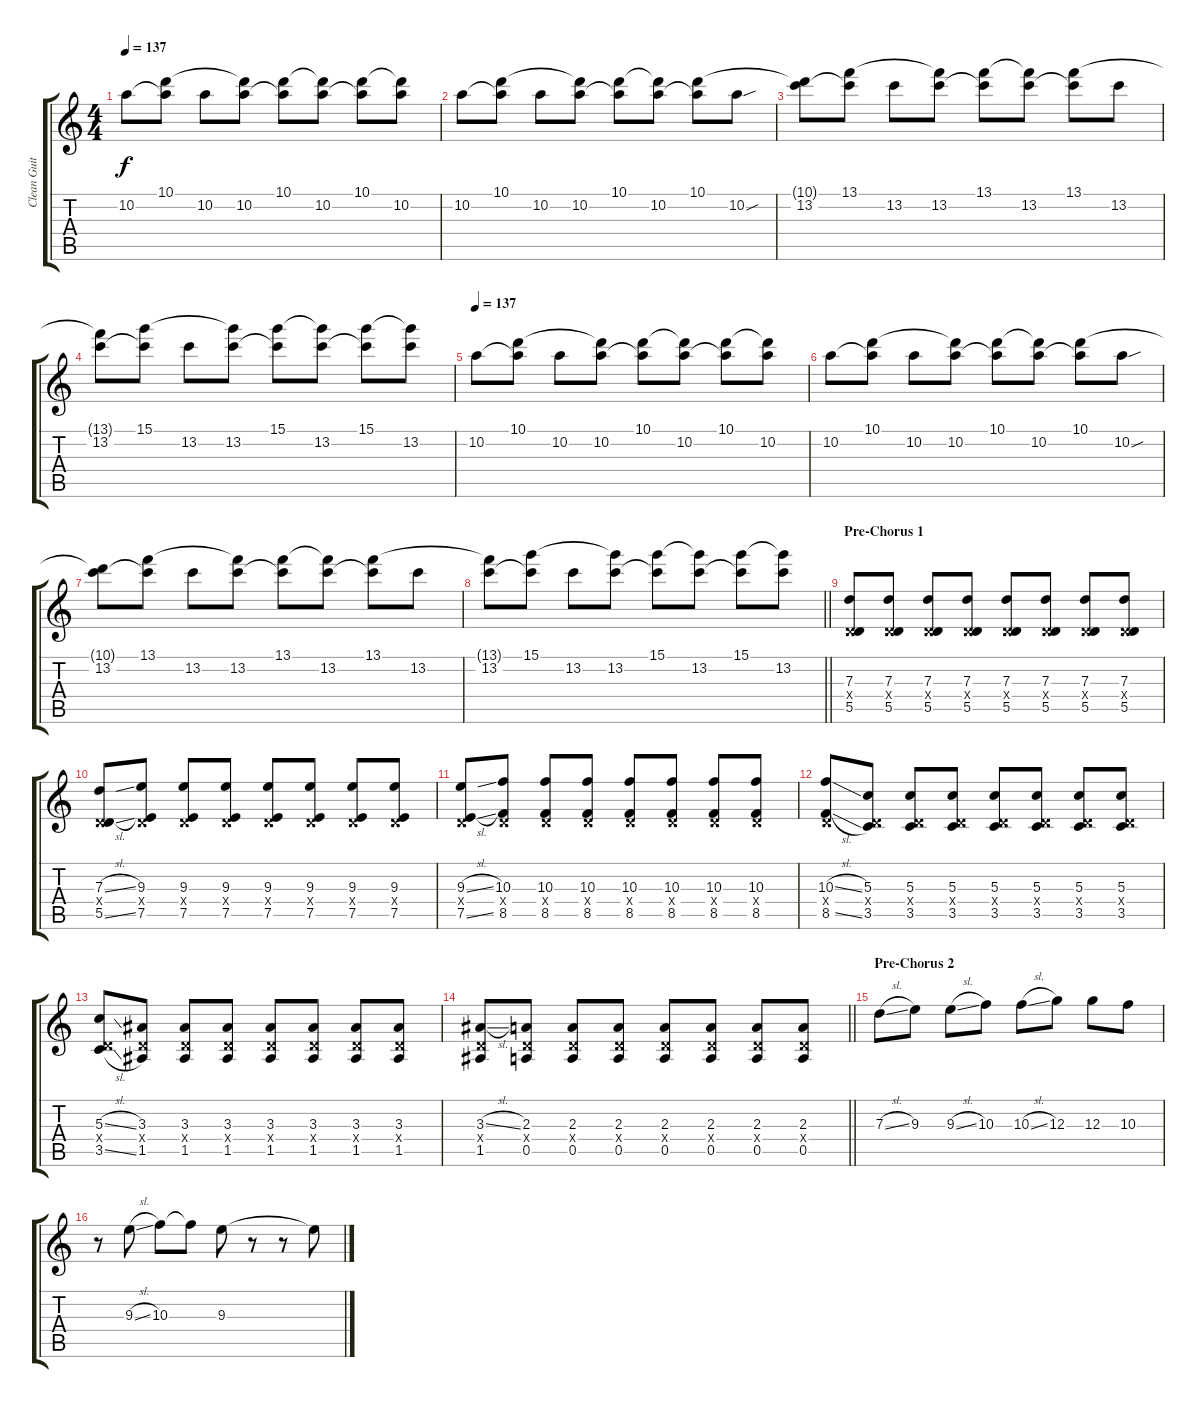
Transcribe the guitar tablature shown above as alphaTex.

\track ("Clean Guitar (Mike)" "Clean Guit") {instrument distortionguitar}
\staff {score tabs}
\tuning (E4 B3 G3 D3 A2 E2) {hide}
\ts (4 4)
\tempo 137
\clef g2
\ks c
10.2.8{dy f} (10.1 10.2{t}).8 10.2.8 (10.1{t} 10.2).8 (10.1 10.2{t}).8 (10.1{t} 10.2).8 (10.1 10.2{t}).8 (10.1{t} 10.2).8 |
10.2.8 (10.1 10.2{t}).8 10.2.8 (10.1{t} 10.2).8 (10.1 10.2{t}).8 (10.1{t} 10.2).8 (10.1 10.2{t}).8 10.2{sou}.8 |
(10.1{t} 13.2).8 (13.1 13.2{t}).8 13.2.8 (13.1{t} 13.2).8 (13.1 13.2{t}).8 (13.1{t} 13.2).8 (13.1 13.2{t}).8 13.2.8 |
(13.1{t} 13.2).8 (15.1 13.2{t}).8 13.2.8 (15.1{t} 13.2).8 (15.1 13.2{t}).8 (15.1{t} 13.2).8 (15.1 13.2{t}).8 (15.1{t} 13.2).8 |
\tempo 137
10.2.8 (10.1 10.2{t}).8 10.2.8 (10.1{t} 10.2).8 (10.1 10.2{t}).8 (10.1{t} 10.2).8 (10.1 10.2{t}).8 (10.1{t} 10.2).8 |
10.2.8 (10.1 10.2{t}).8 10.2.8 (10.1{t} 10.2).8 (10.1 10.2{t}).8 (10.1{t} 10.2).8 (10.1 10.2{t}).8 10.2{sou}.8 |
(10.1{t} 13.2).8 (13.1 13.2{t}).8 13.2.8 (13.1{t} 13.2).8 (13.1 13.2{t}).8 (13.1{t} 13.2).8 (13.1 13.2{t}).8 13.2.8 |
\barLineRight lightlight
(13.1{t} 13.2).8 (15.1 13.2{t}).8 13.2.8 (15.1{t} 13.2).8 (15.1 13.2{t}).8 (15.1{t} 13.2).8 (15.1 13.2{t}).8 (15.1{t} 13.2).8 |
\section ("" "Pre-Chorus 1")
(7.3 0.4{x} 5.5).8 (7.3 0.4{x} 5.5).8 (7.3 0.4{x} 5.5).8 (7.3 0.4{x} 5.5).8 (7.3 0.4{x} 5.5).8 (7.3 0.4{x} 5.5).8 (7.3 0.4{x} 5.5).8 (7.3 0.4{x} 5.5).8 |
(7.3{sl} 0.4{x} 5.5{sl}).8 (9.3 0.4{x} 7.5).8 (9.3 0.4{x} 7.5).8 (9.3 0.4{x} 7.5).8 (9.3 0.4{x} 7.5).8 (9.3 0.4{x} 7.5).8 (9.3 0.4{x} 7.5).8 (9.3 0.4{x} 7.5).8 |
(9.3{sl} 0.4{x} 7.5{sl}).8 (10.3 0.4{x} 8.5).8 (10.3 0.4{x} 8.5).8 (10.3 0.4{x} 8.5).8 (10.3 0.4{x} 8.5).8 (10.3 0.4{x} 8.5).8 (10.3 0.4{x} 8.5).8 (10.3 0.4{x} 8.5).8 |
(10.3{sl} 0.4{x} 8.5{sl}).8 (5.3 0.4{x} 3.5).8 (5.3 0.4{x} 3.5).8 (5.3 0.4{x} 3.5).8 (5.3 0.4{x} 3.5).8 (5.3 0.4{x} 3.5).8 (5.3 0.4{x} 3.5).8 (5.3 0.4{x} 3.5).8 |
(5.3{sl} 0.4{x} 3.5{sl}).8 (3.3 0.4{x} 1.5).8 (3.3 0.4{x} 1.5).8 (3.3 0.4{x} 1.5).8 (3.3 0.4{x} 1.5).8 (3.3 0.4{x} 1.5).8 (3.3 0.4{x} 1.5).8 (3.3 0.4{x} 1.5).8 |
\barLineRight lightlight
(3.3{sl} 0.4{x} 1.5).8 (2.3 0.4{x} 0.5).8 (2.3 0.4{x} 0.5).8 (2.3 0.4{x} 0.5).8 (2.3 0.4{x} 0.5).8 (2.3 0.4{x} 0.5).8 (2.3 0.4{x} 0.5).8 (2.3 0.4{x} 0.5).8 |
\section ("" "Pre-Chorus 2")
7.3{sl}.8 9.3.8 9.3{sl}.8 10.3.8 10.3{sl}.8 12.3.8 12.3.8 10.3.8 |
r.8 9.3{sl}.8 10.3.8 10.3{t}.8 9.3.8 r.8 r.8 9.3{t}.8
